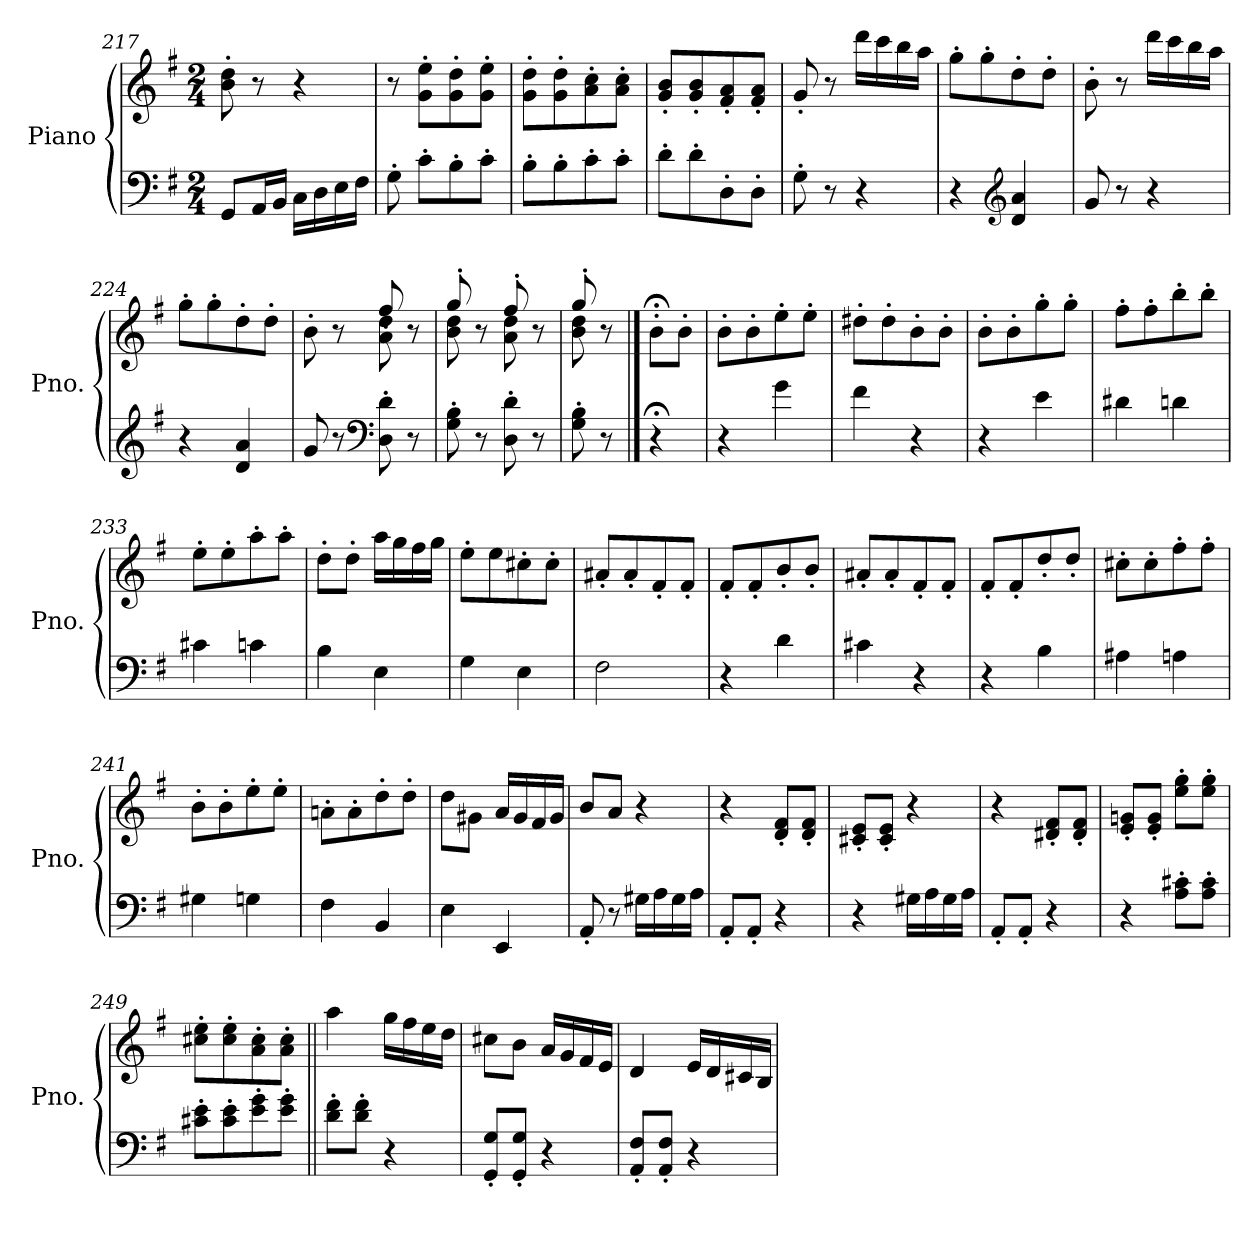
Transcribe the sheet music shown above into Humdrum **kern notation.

**kern	**kern
*part1	*part1
*staff2	*staff1
*I"Piano	*
*I'Pno.	*
*clefF4	*clefG2
*k[f#]	*k[f#]
*M2/4	*M2/4
=217	=217
8GG/L	8b\' 8dd\'
16AA/L	8r
16BB/JJ	.
16C\LL	4r
16D\	.
16E\	.
16F#\JJ	.
=218	=218
8G'\	8r
8c'\L	8g\' 8ee\'L
8B'\	8g\' 8dd\'
8c'\J	8g\' 8ee\'J
=219	=219
8B'\L	8g\' 8dd\'L
8B'\	8g\' 8dd\'
8c'\	8a\' 8cc\'
8c'\J	8a\' 8cc\'J
=220	=220
8d'\L	8g/' 8b/'L
8d'\	8g/' 8b/'
8D'\	8f#/' 8a/'
8D'\J	8f#/' 8a/'J
=221	=221
8G'\	8g'/
8r	8r
4r	16ddd\LL
.	16ccc\
.	16bb\
.	16aa\JJ
=222	=222
4r	8gg'\L
.	8gg'\
*clefG2	*
4d/ 4a/	8dd'\
.	8dd'\J
=223	=223
8g/	8b'\
8r	8r
4r	16ddd\LL
.	16ccc\
.	16bb\
.	16aa\JJ
!!LO:LB:g=z
=224	=224
4r	8gg'\L
.	8gg'\
4d/ 4a/	8dd'\
.	8dd'\J
=225	=225
*	*^
8g/	8b'\	4ryy
8r	8r	.
*clefF4	*	*
8D\' 8d\'	8a\ 8dd\	8ff#'/
8r	8r	8ryy
=226	=226	=226
8G\' 8B\'	8gg'/	8b\ 8dd\
8r	8r	8ryy
8D\' 8d\'	8ff#'/	8a\ 8dd\
8r	8r	8ryy
=227	=227	=227
8G\' 8B\'	8gg'/	8b\ 8dd\
8r	8r	8ryy
*	*v	*v
!!LO:PB:g=z
==228	==228
4r;	8b;<'\L
.	8b'\J
=229	=229
4r	8b'\L
.	8b'\
4g\	8ee'\
.	8ee'\J
=230	=230
4f#\	8dd#X'\L
.	8dd#'\
4r	8b'\
.	8b'\J
=231	=231
4r	8b'\L
.	8b'\
4e\	8gg'\
.	8gg'\J
=232	=232
4d#X\	8ff#'\L
.	8ff#'\
4dn\	8bb'\
.	8bb'\J
=233	=233
4c#X\	8ee'\L
.	8ee'\
4cn\	8aa'\
.	8aa'\J
=234	=234
4B\	8dd'\L
.	8dd'\J
4E\	16aa\LL
.	16gg\
.	16ff#\
.	16gg\JJ
=235	=235
4G\	8ee'\L
.	8ee\
4E\	8cc#X'\
.	8cc#'\J
=236	=236
2F#\	8a#X'/L
.	8a#'/
.	8f#'/
.	8f#'/J
!!LO:LB:g=z
=237	=237
4r	8f#'/L
.	8f#'/
4d\	8b'/
.	8b'/J
=238	=238
4c#X\	8a#X'/L
.	8a#'/
4r	8f#'/
.	8f#'/J
=239	=239
4r	8f#'/L
.	8f#'/
4B\	8dd'/
.	8dd'/J
=240	=240
4A#X\	8cc#X'\L
.	8cc#'\
4An\	8ff#'\
.	8ff#'\J
=241	=241
4G#X\	8b'\L
.	8b'\
4Gn\	8ee'\
.	8ee'\J
=242	=242
4F#\	8an'\L
.	8a'\
4BB/	8dd'\
.	8dd'\J
=243	=243
4E\	8dd\L
.	8g#X\J
4EE/	16a/LL
.	16g#/
.	16f#/
.	16g#/JJ
=244	=244
8AA'/	8b/L
8r	8a/J
16G#X\LL	4r
16A\	.
16G#\	.
16A\JJ	.
!!LO:LB:g=z
=245	=245
8AA'/L	4r
8AA'/J	.
4r	8d/' 8f#/'L
.	8d/' 8f#/'J
=246	=246
4r	8c#X/' 8e/'L
.	8c#/' 8e/'J
16G#X\LL	4r
16A\	.
16G#\	.
16A\JJ	.
=247	=247
8AA'/L	4r
8AA'/J	.
4r	8d#X/' 8f#/'L
.	8d#/' 8f#/'J
=248	=248
4r	8e/' 8gn/'L
.	8e/' 8g/'J
8A\' 8c#X\'L	8ee\' 8gg\'L
8A\' 8c#\'J	8ee\' 8gg\'J
=249	=249
8c#X\' 8e\'L	8cc#X\' 8ee\'L
8c#\' 8e\'	8cc#\' 8ee\'
8e\' 8g\'	8a\' 8cc#\'
8e\' 8g\'J	8a\' 8cc#\'J
=250||	=250||
8d\' 8f#\'L	4aa\
8d\' 8f#\'J	.
4r	16gg\LL
.	16ff#\
.	16ee\
.	16dd\JJ
=251	=251
8GG/' 8G/'L	8cc#X\L
8GG/' 8G/'J	8b\J
4r	16a/LL
.	16g/
.	16f#/
.	16e/JJ
=252	=252
8AA/' 8F#/'L	4d/
8AA/' 8F#/'J	.
4r	16e/LL
.	16d/
.	16c#X/
.	16B/JJ
=	=
*-	*-
